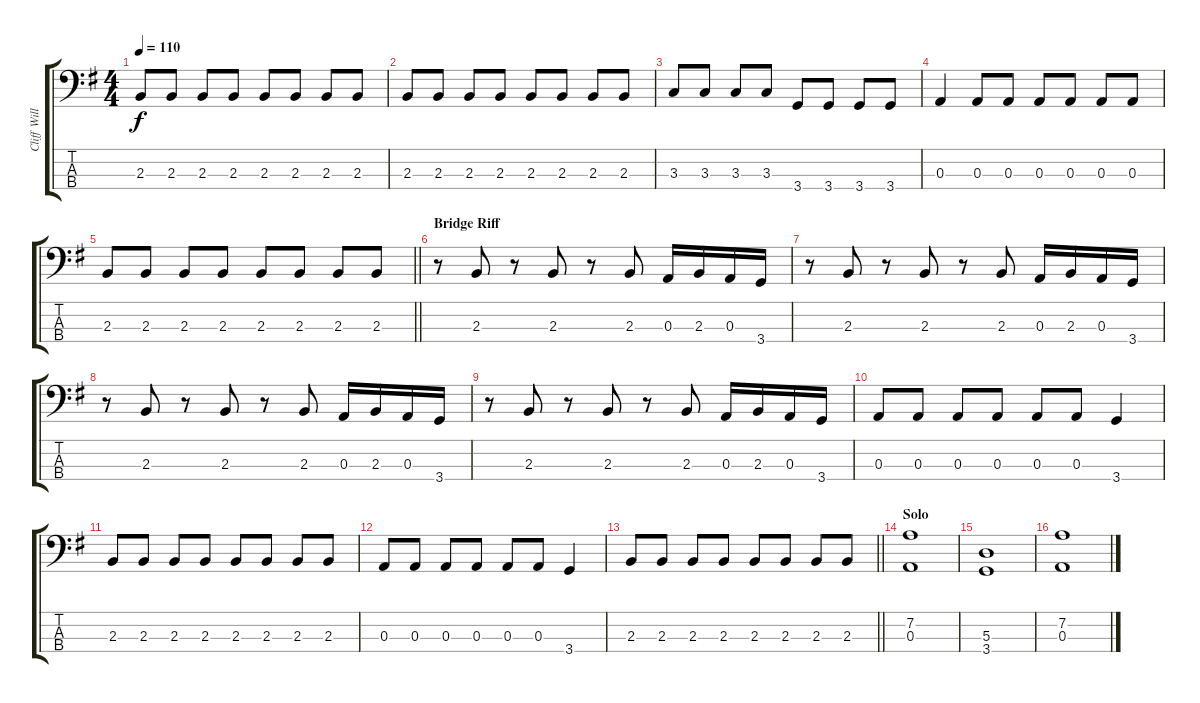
\track ("Cliff Williams (Bass)" "Cliff Will") {instrument electricbassfinger}
\staff {score tabs}
\tuning (G2 D2 A1 E1) {hide}
\ts (4 4)
\tempo 110
\clef f4
\ks g
2.3.8{dy f} 2.3.8 2.3.8 2.3.8 2.3.8 2.3.8 2.3.8 2.3.8 |
2.3.8 2.3.8 2.3.8 2.3.8 2.3.8 2.3.8 2.3.8 2.3.8 |
3.3.8 3.3.8 3.3.8 3.3.8 3.4.8 3.4.8 3.4.8 3.4.8 |
0.3.4 0.3.8 0.3.8 0.3.8 0.3.8 0.3.8 0.3.8 |
\barLineRight lightlight
2.3.8 2.3.8 2.3.8 2.3.8 2.3.8 2.3.8 2.3.8 2.3.8 |
\section ("" "Bridge Riff")
r.8 2.3.8 r.8 2.3.8 r.8 2.3.8 0.3.16 2.3.16 0.3.16 3.4.16 |
r.8 2.3.8 r.8 2.3.8 r.8 2.3.8 0.3.16 2.3.16 0.3.16 3.4.16 |
r.8 2.3.8 r.8 2.3.8 r.8 2.3.8 0.3.16 2.3.16 0.3.16 3.4.16 |
r.8 2.3.8 r.8 2.3.8 r.8 2.3.8 0.3.16 2.3.16 0.3.16 3.4.16 |
0.3.8 0.3.8 0.3.8 0.3.8 0.3.8 0.3.8 3.4.4 |
2.3.8 2.3.8 2.3.8 2.3.8 2.3.8 2.3.8 2.3.8 2.3.8 |
0.3.8 0.3.8 0.3.8 0.3.8 0.3.8 0.3.8 3.4.4 |
\barLineRight lightlight
2.3.8 2.3.8 2.3.8 2.3.8 2.3.8 2.3.8 2.3.8 2.3.8 |
\section ("" "Solo")
(7.2 0.3).1 |
(5.3 3.4).1 |
(7.2 0.3).1
